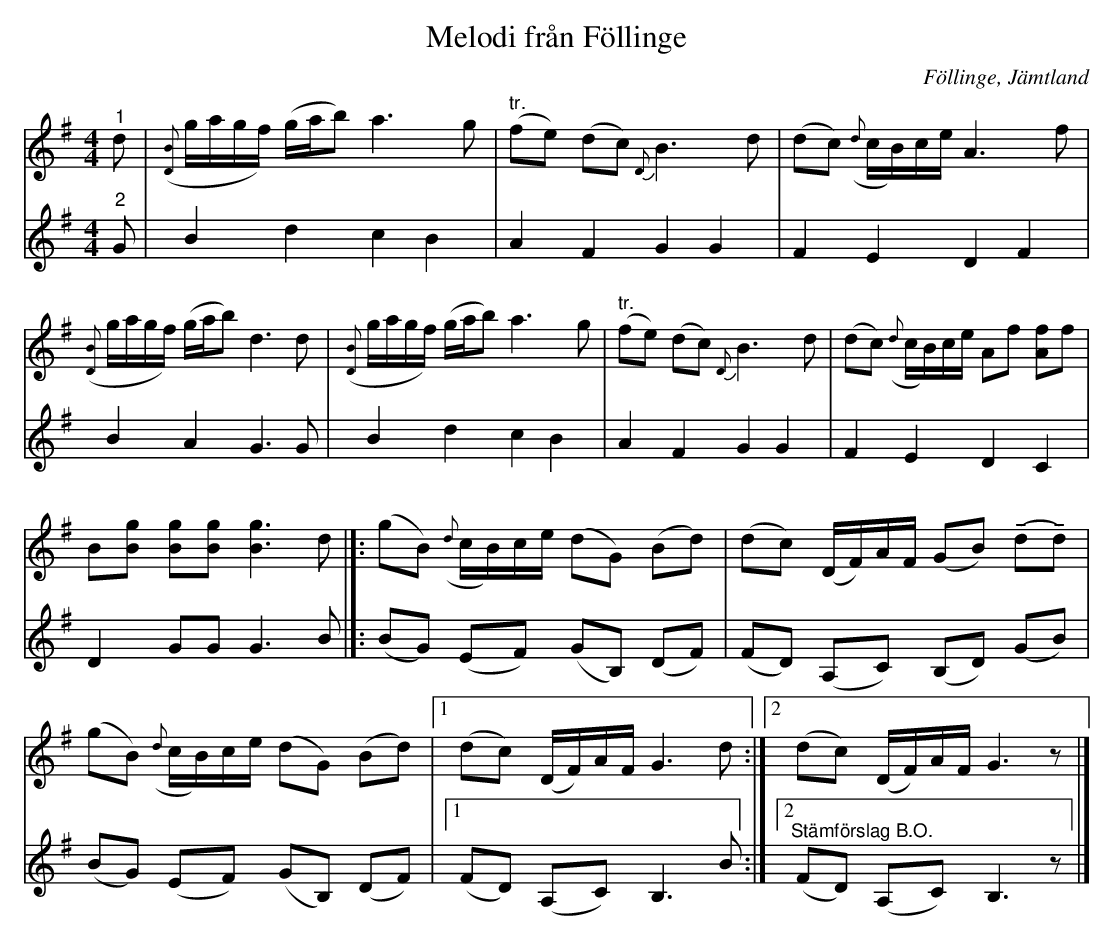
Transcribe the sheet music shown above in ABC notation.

X:1
T:Melodi från Föllinge
O:Föllinge, Jämtland
L:1/8
M:4/4
U:t=tenuto
K:G
V:1
"^1" d |({[DB]} g/a/g/f/) (g/a/b) a3 g |"^tr." (fe) (dc){D} B3 d | (dc)({d} c/B/)c/e/ A3 f |
({[DB]} g/a/g/f/) (g/a/b) d3 d |({[DB]} g/a/g/f/) (g/a/b) a3 g |"^tr." (fe) (dc){D} B3 d | (dc)({d} c/B/)c/e/ Af [Af]f |
B[Bg] [Bg][Bg] [Bg]3 d |]: (gB)({d} c/B/)c/e/ (dG) (Bd) | (dc) (D/F/)A/F/ (GB) (tdtd) |
(gB)({d} c/B/)c/e/ (dG) (Bd) |1 (dc) (D/F/)A/F/ G3 d :|2 (dc) (D/F/)A/F/ G3 z |]
V:2
"^2" G | B2 d2 c2 B2 | A2 F2 G2 G2 | F2 E2 D2 F2 |
B2 A2 G3 G | B2 d2 c2 B2 | A2 F2 G2 G2 | F2 E2 D2 C2 |
D2 GG G3 B |]: (BG) (EF) (GB,) (DF) | (FD) (A,C) (B,D) (GB) |
(BG) (EF) (GB,) (DF) |1 (FD) (A,C) B,3 B :|2"^Stämförslag B.O." (FD) (A,C) B,3 z |]
